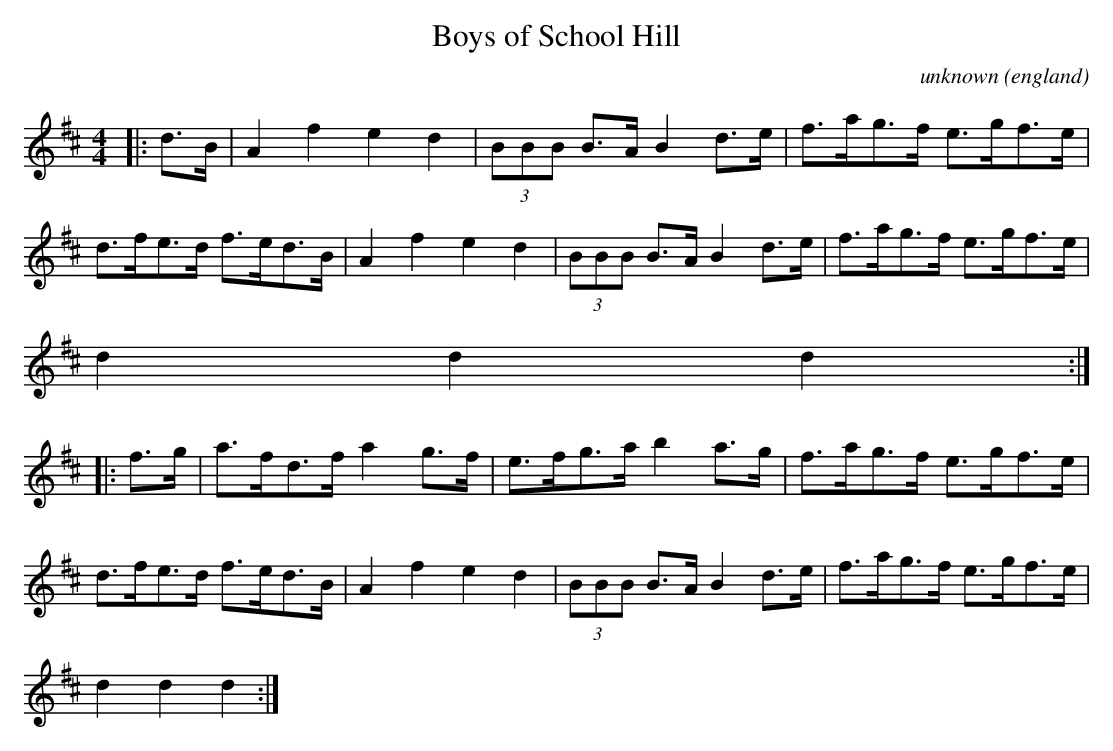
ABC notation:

X:1
T:Boys of School Hill
O:england
C:unknown
M:4/4
L:1/8
K:D
|:d3/2B/2|A2f2e2d2| (3BBB B3/2A/2 B2d3/2e/2|f3/2a/2g3/2f/2 e3/2g/2f3/2e/2|
d3/2f/2e3/2d/2 f3/2e/2d3/2B/2|A2f2e2d2| (3BBB B3/2A/2 B2d3/2e/2|f3/2a/2g3/2f/2 e3/2g/2f3/2e/2|
d2d2d2:|
|:f3/2g/2|a3/2f/2d3/2f/2 a2g3/2f/2|e3/2f/2g3/2a/2 b2a3/2g/2|f3/2a/2g3/2f/2 e3/2g/2f3/2e/2|
d3/2f/2e3/2d/2 f3/2e/2d3/2B/2|A2f2e2d2| (3BBB B3/2A/2 B2d3/2e/2|f3/2a/2g3/2f/2 e3/2g/2f3/2e/2|
d2d2d2:|
